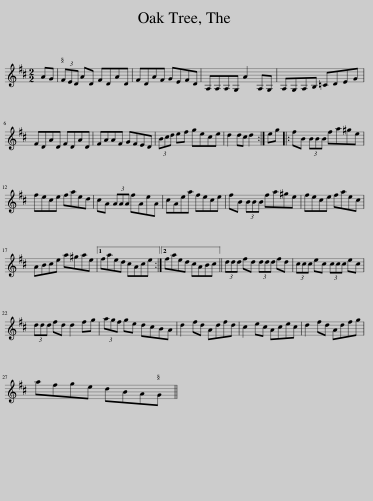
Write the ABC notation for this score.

X:1
L:1/8
M:2/2
I:linebreak $
K:D
V:1 treble
V:1
 AG | (3FED AD FDAD | FDAF GEFD | A,A,A,G, A2 A,G, | A,G,A,B, =CDEG |$ %5
 FDAD FDAD | FAAF GFED | (3Bcd ef gece | d2 dc d2 :| eg |: %10
 fB (3BBB fa^ge |$ fece faed | cA (3AAA fAeA | cAea fece | fB (3BBB fa^ge | %15
 fece faec |$ ABce a^gae |1 faed cAce :|2 faed cABc || (3ddd fd (3ddd fd | %20
 (3ccc ec (3ccc ec |$ (3ddd fd d2 fg | (3agf ge dcBA | d2 fd Adfd | c2 ec Acec | %25
 d2 fd Adfg |$ afge dBAG || %27
